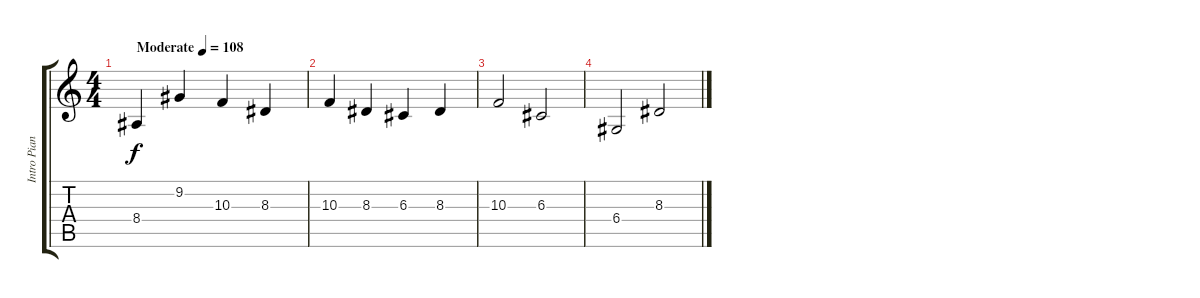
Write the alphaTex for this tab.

\track ("Intro Piano" "Intro Pian") {instrument brightacousticpiano}
\staff {score tabs}
\tuning (E4 B3 G3 D3 A2 E2) {hide}
\ts (4 4)
\tempo (108 "Moderate")
\clef g2
\ks c
8.4.4{dy f instrument brightacousticpiano} 9.2.4 10.3.4 8.3.4 |
10.3.4 8.3.4 6.3.4 8.3.4 |
10.3.2 6.3.2 |
6.4.2 8.3.2
